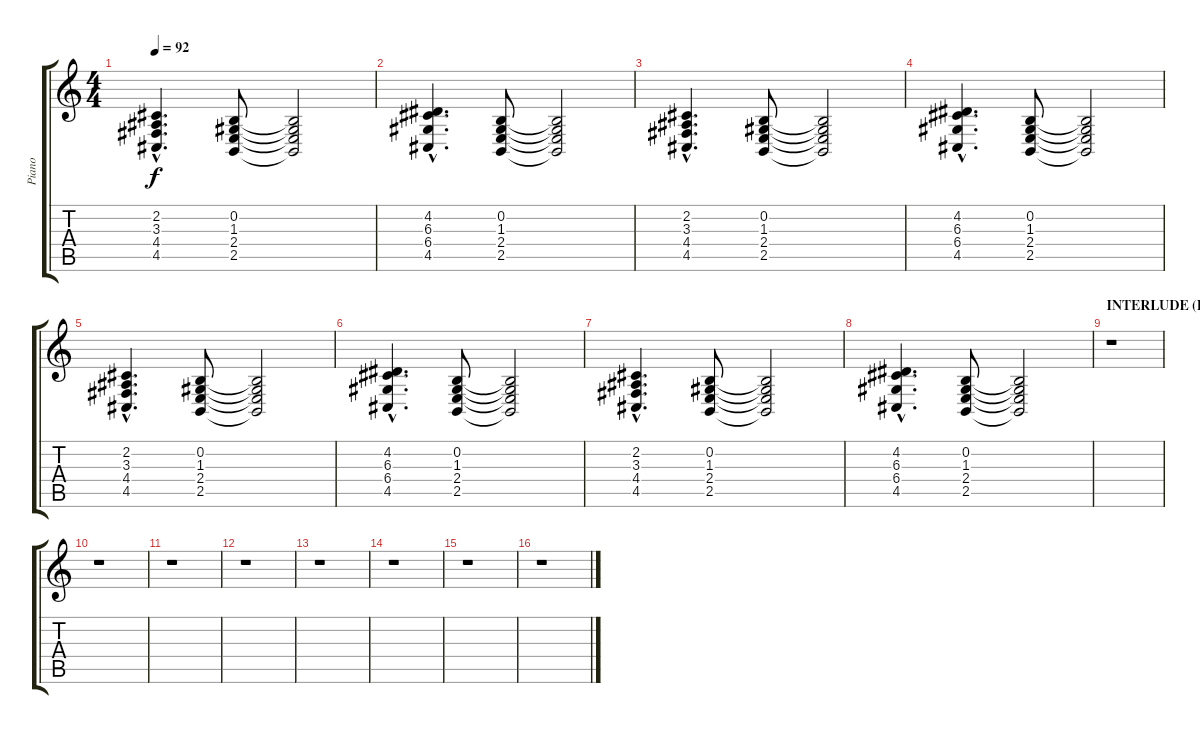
\track ("Piano" "Piano") {instrument electricgrandpiano}
\staff {score tabs}
\tuning (E4 B3 G3 D3 A2 E2) {hide}
\ts (4 4)
\tempo 92
\clef g2
\ks c
(2.2{hac} 3.3{hac} 4.4{hac} 4.5{hac}).4{d dy f} (0.2 1.3 2.4 2.5).8 (0.2{t} 1.3{t} 2.4{t} 2.5{t}).2 |
(4.2{hac} 6.3{hac} 6.4{hac} 4.5{hac}).4{d} (0.2 1.3 2.4 2.5).8 (0.2{t} 1.3{t} 2.4{t} 2.5{t}).2 |
(2.2{hac} 3.3{hac} 4.4{hac} 4.5{hac}).4{d} (0.2 1.3 2.4 2.5).8 (0.2{t} 1.3{t} 2.4{t} 2.5{t}).2 |
(4.2{hac} 6.3{hac} 6.4{hac} 4.5{hac}).4{d} (0.2 1.3 2.4 2.5).8 (0.2{t} 1.3{t} 2.4{t} 2.5{t}).2 |
(2.2{hac} 3.3{hac} 4.4{hac} 4.5{hac}).4{d} (0.2 1.3 2.4 2.5).8 (0.2{t} 1.3{t} 2.4{t} 2.5{t}).2 |
(4.2{hac} 6.3{hac} 6.4{hac} 4.5{hac}).4{d} (0.2 1.3 2.4 2.5).8 (0.2{t} 1.3{t} 2.4{t} 2.5{t}).2 |
(2.2{hac} 3.3{hac} 4.4{hac} 4.5{hac}).4{d} (0.2 1.3 2.4 2.5).8 (0.2{t} 1.3{t} 2.4{t} 2.5{t}).2 |
(4.2{hac} 6.3{hac} 6.4{hac} 4.5{hac}).4{d} (0.2 1.3 2.4 2.5).8 (0.2{t} 1.3{t} 2.4{t} 2.5{t}).2 |
\section ("" "INTERLUDE (PART IV)")
r.1 |
r.1 |
r.1 |
r.1 |
r.1 |
r.1 |
r.1 |
r.1
